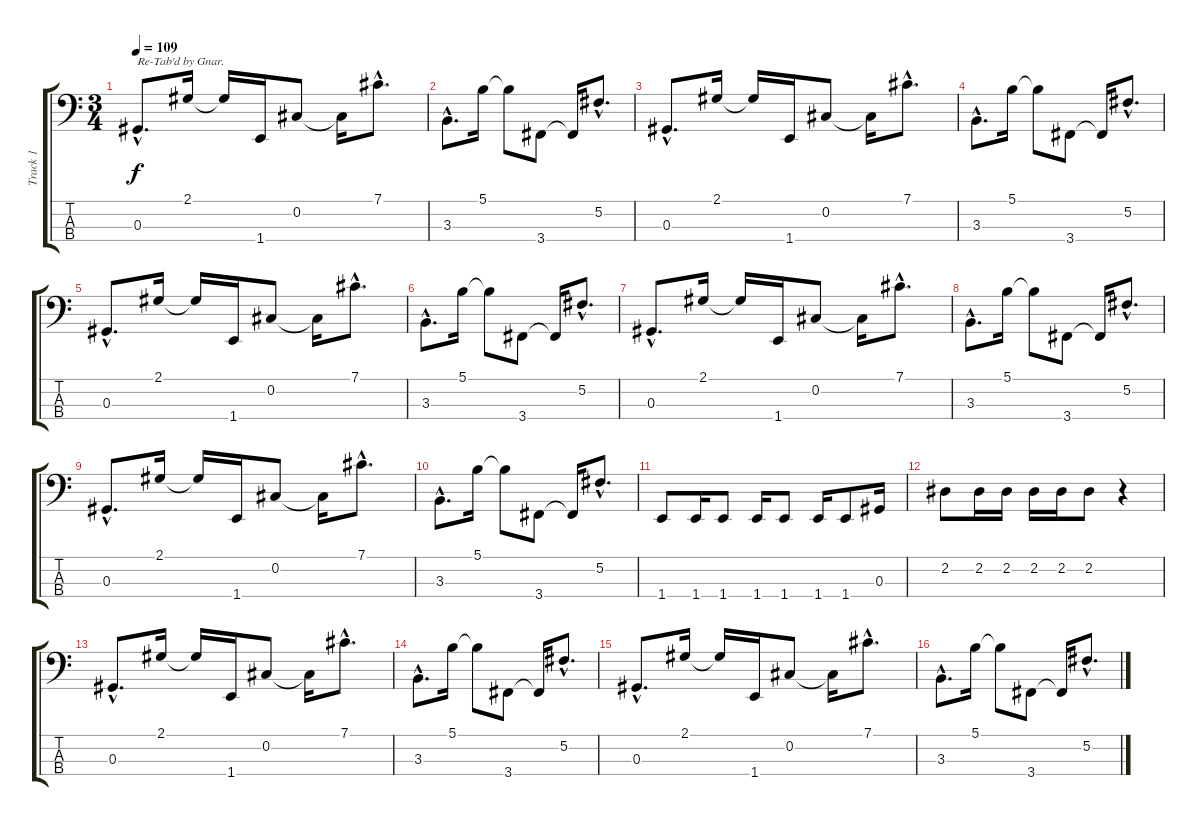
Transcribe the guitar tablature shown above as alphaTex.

\track ("Track 1" "Track 1") {instrument electricbassfinger}
\staff {score tabs}
\tuning (Gb2 Db2 Ab1 Eb1) {hide}
\ts (3 4)
\tempo 109
\clef f4
\ks c
0.3{hac}.8{d txt "Re-Tab'd by Gnar." dy f instrument electricbassfinger} 2.1.16 2.1{t}.16 1.4.16 0.2.8 0.2{t}.16 7.1{hac}.8{d} |
3.3{hac}.8{d} 5.1.16 5.1{t}.8 3.4.8 3.4{t}.16 5.2{hac}.8{d} |
0.3{hac}.8{d} 2.1.16 2.1{t}.16 1.4.16 0.2.8 0.2{t}.16 7.1{hac}.8{d} |
3.3{hac}.8{d} 5.1.16 5.1{t}.8 3.4.8 3.4{t}.16 5.2{hac}.8{d} |
0.3{hac}.8{d} 2.1.16 2.1{t}.16 1.4.16 0.2.8 0.2{t}.16 7.1{hac}.8{d} |
3.3{hac}.8{d} 5.1.16 5.1{t}.8 3.4.8 3.4{t}.16 5.2{hac}.8{d} |
0.3{hac}.8{d} 2.1.16 2.1{t}.16 1.4.16 0.2.8 0.2{t}.16 7.1{hac}.8{d} |
3.3{hac}.8{d} 5.1.16 5.1{t}.8 3.4.8 3.4{t}.16 5.2{hac}.8{d} |
0.3{hac}.8{d} 2.1.16 2.1{t}.16 1.4.16 0.2.8 0.2{t}.16 7.1{hac}.8{d} |
3.3{hac}.8{d} 5.1.16 5.1{t}.8 3.4.8 3.4{t}.16 5.2{hac}.8{d} |
1.4.8 1.4.16 1.4.8 1.4.16 1.4.8 1.4.16 1.4.8 0.3.16 |
2.2.8 2.2.16 2.2.16 2.2.16 2.2.16 2.2.8 r.4 |
0.3{hac}.8{d} 2.1.16 2.1{t}.16 1.4.16 0.2.8 0.2{t}.16 7.1{hac}.8{d} |
3.3{hac}.8{d} 5.1.16 5.1{t}.8 3.4.8 3.4{t}.16 5.2{hac}.8{d} |
0.3{hac}.8{d} 2.1.16 2.1{t}.16 1.4.16 0.2.8 0.2{t}.16 7.1{hac}.8{d} |
3.3{hac}.8{d} 5.1.16 5.1{t}.8 3.4.8 3.4{t}.16 5.2{hac}.8{d}
